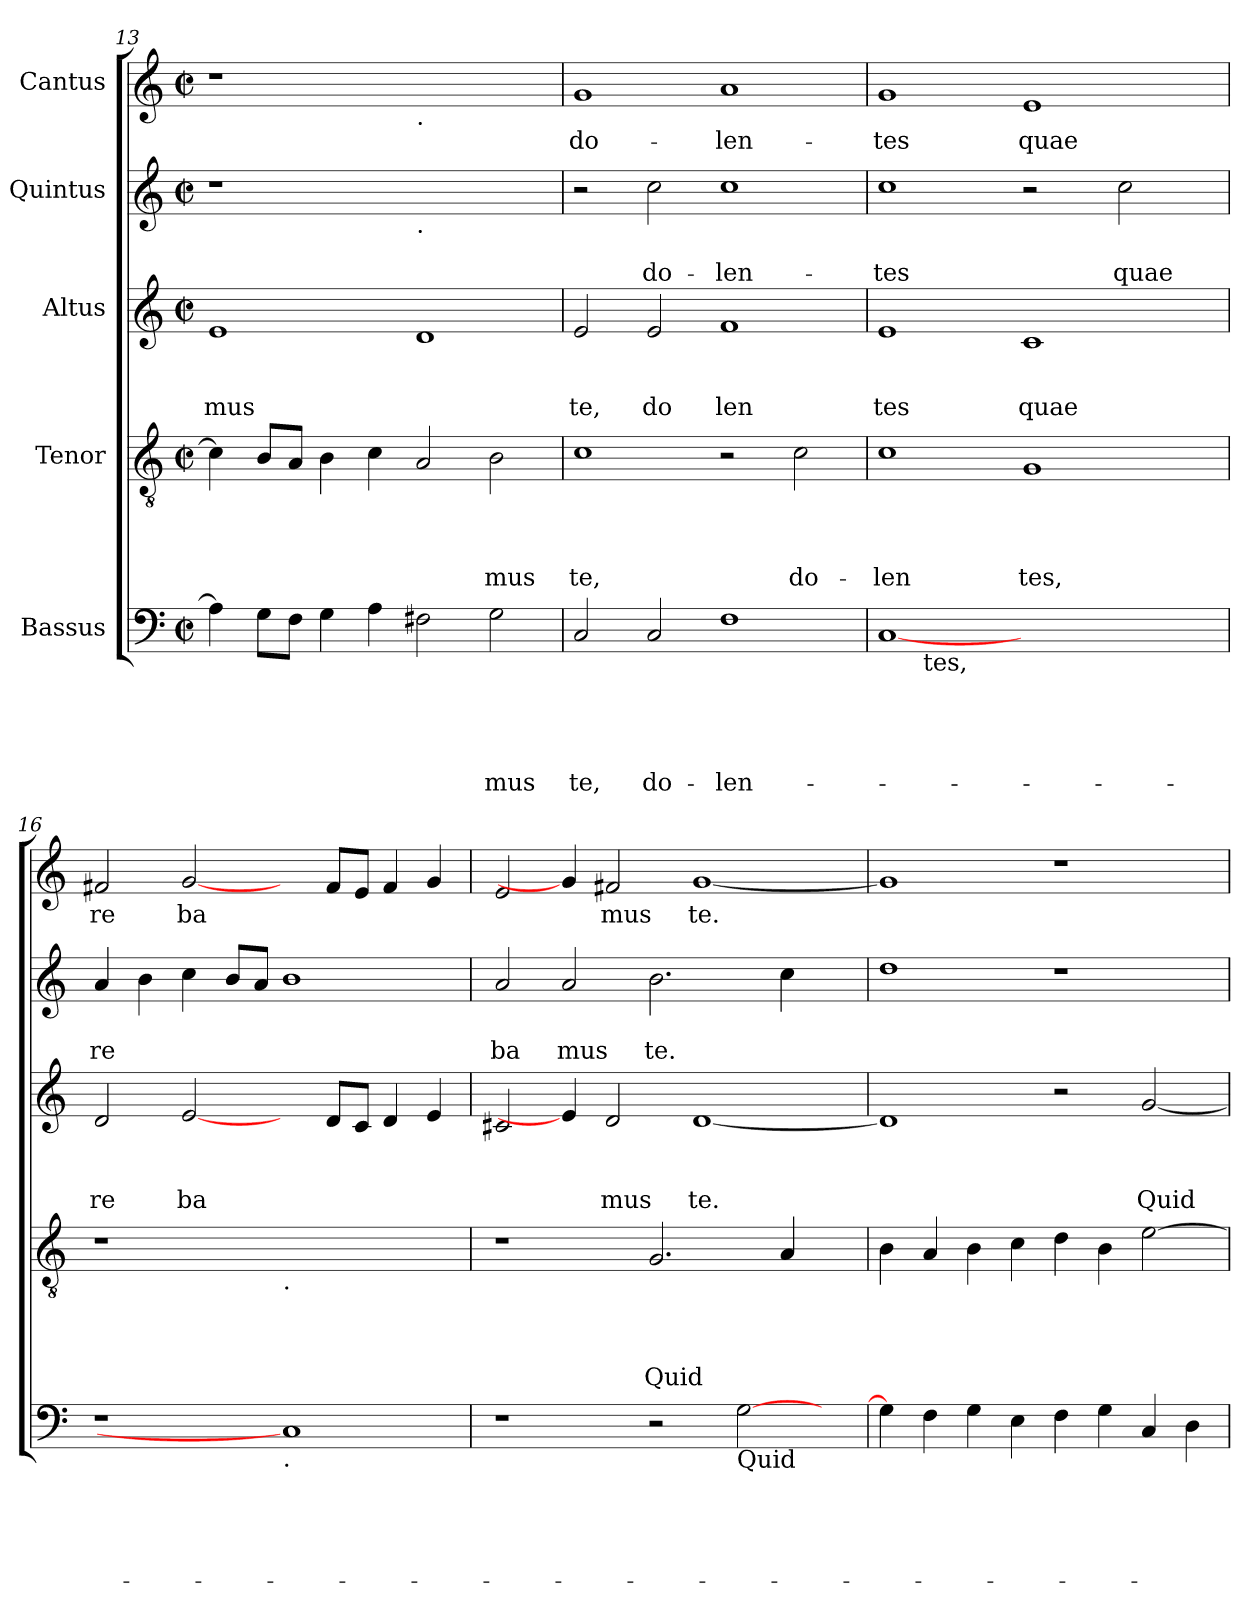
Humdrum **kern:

**kern	**text	**text	**text	**text	**text	**kern	**text	**text	**text	**text	**kern	**text	**text	**text	**kern	**text	**text	**kern	**text
*part5	*part5	*part5	*part5	*part5	*part5	*part4	*part4	*part4	*part4	*part4	*part3	*part3	*part3	*part3	*part2	*part2	*part2	*part1	*part1
*staff5	*staff5	*staff5	*staff5	*staff5	*staff5	*staff4	*staff4	*staff4	*staff4	*staff4	*staff3	*staff3	*staff3	*staff3	*staff2	*staff2	*staff2	*staff1	*staff1
*I"Bassus	*	*	*	*	*	*I"Tenor	*	*	*	*	*I"Altus	*	*	*	*I"Quintus	*	*	*I"Cantus	*
*clefF4	*	*	*	*	*	*clefGv2	*	*	*	*	*clefG2	*	*	*	*clefG2	*	*	*clefG2	*
*k[]	*	*	*	*	*	*k[]	*	*	*	*	*k[]	*	*	*	*k[]	*	*	*k[]	*
*C:	*	*	*	*	*	*C:	*	*	*	*	*C:	*	*	*	*C:	*	*	*C:	*
*M2/2	*	*	*	*	*	*M2/2	*	*	*	*	*M2/2	*	*	*	*M2/2	*	*	*M2/2	*
*met(c|)	*	*	*	*	*	*met(c|)	*	*	*	*	*met(c|)	*	*	*	*met(c|)	*	*	*met(c|)	*
=13	=13	=13	=13	=13	=13	=13	=13	=13	=13	=13	=13	=13	=13	=13	=13	=13	=13	=13	=13
!	!	!	!	!	!	!	!	!	!	!	!	!	!	!LO:LY:b	!	!	!	!	!
4A\]	.	.	.	.	.	4c\]	.	.	.	.	1e	.	.	mus	1r	.	.	1r	.
8G\L	.	.	.	.	.	8B/L	.	.	.	.	.	.	.	.	.	.	.	.	.
8F\J	.	.	.	.	.	8A/J	.	.	.	.	.	.	.	.	.	.	.	.	.
4G\	.	.	.	.	.	4B\	.	.	.	.	.	.	.	.	.	.	.	.	.
4A\	.	.	.	.	.	4c\	.	.	.	.	.	.	.	.	.	.	.	.	.
!	!	!	!	!	!	!	!	!	!	!	!	!	!	!	!	!	!	!LO:TX:b:t=.	!
!	!	!	!	!	!	!	!	!	!	!	!	!	!	!	!LO:TX:b:t=.	!	!	!	!
2F#X\	.	.	.	.	.	2A/	.	.	.	.	1d	.	.	.	1ryy	.	.	1ryy	.
!	!	!	!	!	!LO:LY:b	!	!	!	!	!LO:LY:b	!	!	!	!	!	!	!	!	!
2G\	.	.	.	.	-mus	2B\	.	.	.	-mus	.	.	.	.	.	.	.	.	.
=14	=14	=14	=14	=14	=14	=14	=14	=14	=14	=14	=14	=14	=14	=14	=14	=14	=14	=14	=14
!	!	!	!	!	!LO:LY:b	!	!	!	!	!LO:LY:b	!	!	!	!LO:LY:b	!	!	!	!	!LO:LY:b
2C/	.	.	.	.	te,	1c	.	.	.	te,	2e/	.	.	te,	2r	.	.	1g	do-
!	!	!	!	!	!LO:LY:b	!	!	!	!	!	!	!	!	!LO:LY:b	!	!	!LO:LY:b	!	!
2C/	.	.	.	.	do-	.	.	.	.	.	2e/	.	.	do	2cc\	.	do-	.	.
!	!	!	!	!	!LO:LY:b	!	!	!	!	!	!	!	!	!LO:LY:b	!	!	!LO:LY:b	!	!LO:LY:b
1F	.	.	.	.	-len-	2r	.	.	.	.	1f	.	.	len	1cc	.	-len-	1a	-len-
!	!	!	!	!	!	!	!	!	!	!LO:LY:b	!	!	!	!	!	!	!	!	!
.	.	.	.	.	.	2c\	.	.	.	do-	.	.	.	.	.	.	.	.	.
!!LO:PB:g=z
=15	=15	=15	=15	=15	=15	=15	=15	=15	=15	=15	=15	=15	=15	=15	=15	=15	=15	=15	=15
!	!	!	!	!	!	!	!	!	!	!LO:LY:b	!	!	!	!LO:LY:b	!	!	!LO:LY:b	!	!LO:LY:b
*^	*	*	*	*	*	*	*	*	*	*	*	*	*	*	*	*	*	*	*
[1C	8ryy	.	.	.	.	.	1c	.	.	.	-len	1e	.	.	tes	1cc	.	-tes	1g	-tes
.	32ryy	.	.	.	.	.	.	.	.	.	.	.	.	.	.	.	.	.	.	.
!	!LO:TX:b:t=tes,	!	!	!	!	!	!	!	!	!	!	!	!	!	!	!	!	!	!	!
.	1ryy	.	.	.	.	.	.	.	.	.	.	.	.	.	.	.	.	.	.	.
!	!	!	!	!	!	!	!	!	!	!	!LO:LY:b	!	!	!	!LO:LY:b	!	!	!	!	!LO:LY:b
1ryy	.	.	.	.	.	.	1G	.	.	.	tes,	1c	.	.	quae	2r	.	.	1e	quae
.	2ryy	.	.	.	.	.	.	.	.	.	.	.	.	.	.	.	.	.	.	.
!	!	!	!	!	!	!	!	!	!	!	!	!	!	!	!	!	!	!LO:LY:b	!	!
.	.	.	.	.	.	.	.	.	.	.	.	.	.	.	.	2cc\	.	quae	.	.
.	4ryy	.	.	.	.	.	.	.	.	.	.	.	.	.	.	.	.	.	.	.
.	16.ryy	.	.	.	.	.	.	.	.	.	.	.	.	.	.	.	.	.	.	.
=16	=16	=16	=16	=16	=16	=16	=16	=16	=16	=16	=16	=16	=16	=16	=16	=16	=16	=16	=16	=16
!	!	!	!	!	!	!	!	!	!	!	!	!	!	!	!LO:LY:b	!	!	!LO:LY:b	!	!LO:LY:b
*v	*v	*	*	*	*	*	*	*	*	*	*	*	*	*	*	*	*	*	*	*
1r	.	.	.	.	.	1r	.	.	.	.	2d/	.	.	re	4a/	.	re	2f#X/	re
.	.	.	.	.	.	.	.	.	.	.	.	.	.	.	4b\	.	.	.	.
!	!	!	!	!	!	!	!	!	!	!	!	!	!	!LO:LY:b	!	!	!	!	!LO:LY:b
.	.	.	.	.	.	.	.	.	.	.	[2e/	.	.	ba	4cc\	.	.	[2g/	ba
.	.	.	.	.	.	.	.	.	.	.	.	.	.	.	8b/L	.	.	.	.
.	.	.	.	.	.	.	.	.	.	.	.	.	.	.	8a/J	.	.	.	.
!	!	!	!	!	!	!LO:TX:b:t=.	!	!	!	!	!	!	!	!	!	!	!	!	!
!LO:TX:b:t=.	!	!	!	!	!	!	!	!	!	!	!	!	!	!	!	!	!	!	!
1C]	.	.	.	.	.	1ryy	.	.	.	.	4ryy	.	.	.	1b	.	.	4ryy	.
.	.	.	.	.	.	.	.	.	.	.	8d/L	.	.	.	.	.	.	8f#/L	.
.	.	.	.	.	.	.	.	.	.	.	8c/J	.	.	.	.	.	.	8e/J	.
.	.	.	.	.	.	.	.	.	.	.	4d/	.	.	.	.	.	.	4f#/	.
.	.	.	.	.	.	.	.	.	.	.	4e/	.	.	.	.	.	.	4g/	.
=17	=17	=17	=17	=17	=17	=17	=17	=17	=17	=17	=17	=17	=17	=17	=17	=17	=17	=17	=17
!	!	!	!	!	!	!	!	!	!	!	!	!	!	!	!	!	!LO:LY:b	!	!
1r	.	.	.	.	.	1r	.	.	.	.	2c#X/	.	.	.	2a/	.	ba	2e/	.
!	!	!	!	!	!	!	!	!	!	!	!	!	!	!	!	!	!LO:LY:b	!	!
.	.	.	.	.	.	.	.	.	.	.	4e/]	.	.	.	2a/	.	mus	4g/]	.
!	!	!	!	!	!	!	!	!	!	!	!	!	!	!LO:LY:b	!	!	!	!	!LO:LY:b
.	.	.	.	.	.	.	.	.	.	.	2d/	.	.	mus	.	.	.	2f#X/	mus
!	!	!	!	!	!	!	!	!	!	!LO:LY:b	!	!	!	!	!	!	!LO:LY:b	!	!
2r	.	.	.	.	.	2.G/	.	.	.	Quid	.	.	.	.	2.b\	.	te.	.	.
!	!	!	!	!	!	!	!	!	!	!	!	!	!	!LO:LY:b	!	!	!	!	!LO:LY:b
.	.	.	.	.	.	.	.	.	.	.	[<1d	.	.	te.	.	.	.	[<1g	te.
!LO:TX:b:t=Quid	!	!	!	!	!	!	!	!	!	!	!	!	!	!	!	!	!	!	!
[>2G\	.	.	.	.	.	.	.	.	.	.	.	.	.	.	.	.	.	.	.
.	.	.	.	.	.	4A/	.	.	.	.	.	.	.	.	4cc\	.	.	.	.
4ryy	.	.	.	.	.	4ryy	.	.	.	.	.	.	.	.	4ryy	.	.	.	.
=18	=18	=18	=18	=18	=18	=18	=18	=18	=18	=18	=18	=18	=18	=18	=18	=18	=18	=18	=18
4G\]	.	.	.	.	.	4B\	.	.	.	.	1d]	.	.	.	1dd	.	.	1g]	.
4F\	.	.	.	.	.	4A/	.	.	.	.	.	.	.	.	.	.	.	.	.
4G\	.	.	.	.	.	4B\	.	.	.	.	.	.	.	.	.	.	.	.	.
4E\	.	.	.	.	.	4c\	.	.	.	.	.	.	.	.	.	.	.	.	.
4F\	.	.	.	.	.	4d\	.	.	.	.	2r	.	.	.	1r	.	.	1r	.
4G\	.	.	.	.	.	4B\	.	.	.	.	.	.	.	.	.	.	.	.	.
!	!	!	!	!	!	!	!	!	!	!	!	!	!	!LO:LY:b	!	!	!	!	!
4C/	.	.	.	.	.	[>2e\	.	.	.	.	[<2g/	.	.	Quid	.	.	.	.	.
4D\	.	.	.	.	.	.	.	.	.	.	.	.	.	.	.	.	.	.	.
=	=	=	=	=	=	=	=	=	=	=	=	=	=	=	=	=	=	=	=
*-	*-	*-	*-	*-	*-	*-	*-	*-	*-	*-	*-	*-	*-	*-	*-	*-	*-	*-	*-
